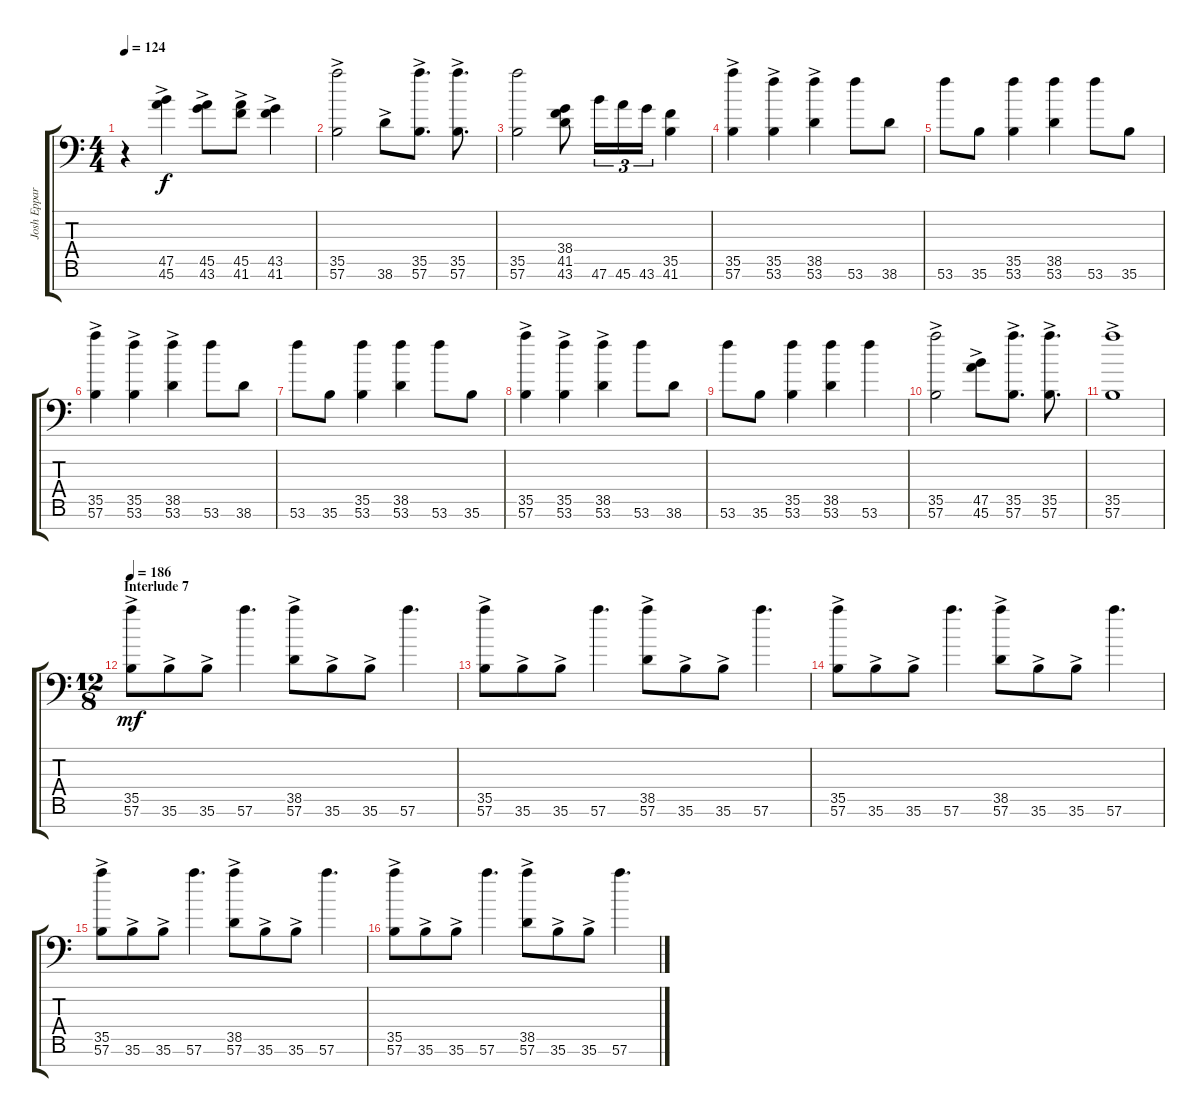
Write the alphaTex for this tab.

\track ("Josh Eppard" "Josh Eppar") {instrument acousticgrandpiano}
\staff {score tabs}
\tuning (C-1 C-1 C-1 C-1 C-1 C-1 C-1) {hide}
\ts (4 4)
\tempo 124
\clef f4
\ks c
r.4{dy f} (47.5{ac} 45.6{ac}).4 (45.5{ac} 43.6{ac}).8 (45.5{ac} 41.6{ac}).8 (43.5{ac} 41.6{ac}).4 |
(35.5{ac} 57.6{ac}).2 38.6{ac}.8 (35.5{ac} 57.6{ac}).8{d} (35.5{ac} 57.6{ac}).8{d} |
(35.5 57.6).2 (38.4 41.5 43.6).8 47.6.16{tu (3 2)} 45.6.16{tu (3 2)} 43.6.16{tu (3 2)} (35.5 41.6).4 |
(35.5{ac} 57.6{ac}).4 (35.5{ac} 53.6).4 (38.5{ac} 53.6).4 53.6.8 38.6.8 |
53.6.8 35.6.8 (35.5 53.6).4 (38.5 53.6).4 53.6.8 35.6.8 |
(35.5{ac} 57.6{ac}).4 (35.5{ac} 53.6).4 (38.5{ac} 53.6).4 53.6.8 38.6.8 |
53.6.8 35.6.8 (35.5 53.6).4 (38.5 53.6).4 53.6.8 35.6.8 |
(35.5{ac} 57.6{ac}).4 (35.5{ac} 53.6).4 (38.5{ac} 53.6).4 53.6.8 38.6.8 |
53.6.8 35.6.8 (35.5 53.6).4 (38.5 53.6).4 53.6.4 |
(35.5{ac} 57.6{ac}).2 (47.5 45.6{ac}).8 (35.5{ac} 57.6{ac}).8{d} (35.5{ac} 57.6{ac}).8{d} |
(35.5{ac} 57.6).1 |
\ts (12 8)
\section ("" "Interlude 7")
\tempo 186
(35.5{ac} 57.6{ac}).8{dy mf} 35.6{ac}.8 35.6{ac}.8 57.6.4{d} (38.5{ac} 57.6{ac}).8 35.6{ac}.8 35.6{ac}.8 57.6.4{d} |
(35.5{ac} 57.6{ac}).8 35.6{ac}.8 35.6{ac}.8 57.6.4{d} (38.5{ac} 57.6{ac}).8 35.6{ac}.8 35.6{ac}.8 57.6.4{d} |
(35.5{ac} 57.6{ac}).8 35.6{ac}.8 35.6{ac}.8 57.6.4{d} (38.5{ac} 57.6{ac}).8 35.6{ac}.8 35.6{ac}.8 57.6.4{d} |
(35.5{ac} 57.6{ac}).8 35.6{ac}.8 35.6{ac}.8 57.6.4{d} (38.5{ac} 57.6{ac}).8 35.6{ac}.8 35.6{ac}.8 57.6.4{d} |
(35.5{ac} 57.6{ac}).8 35.6{ac}.8 35.6{ac}.8 57.6.4{d} (38.5{ac} 57.6{ac}).8 35.6{ac}.8 35.6{ac}.8 57.6.4{d}
